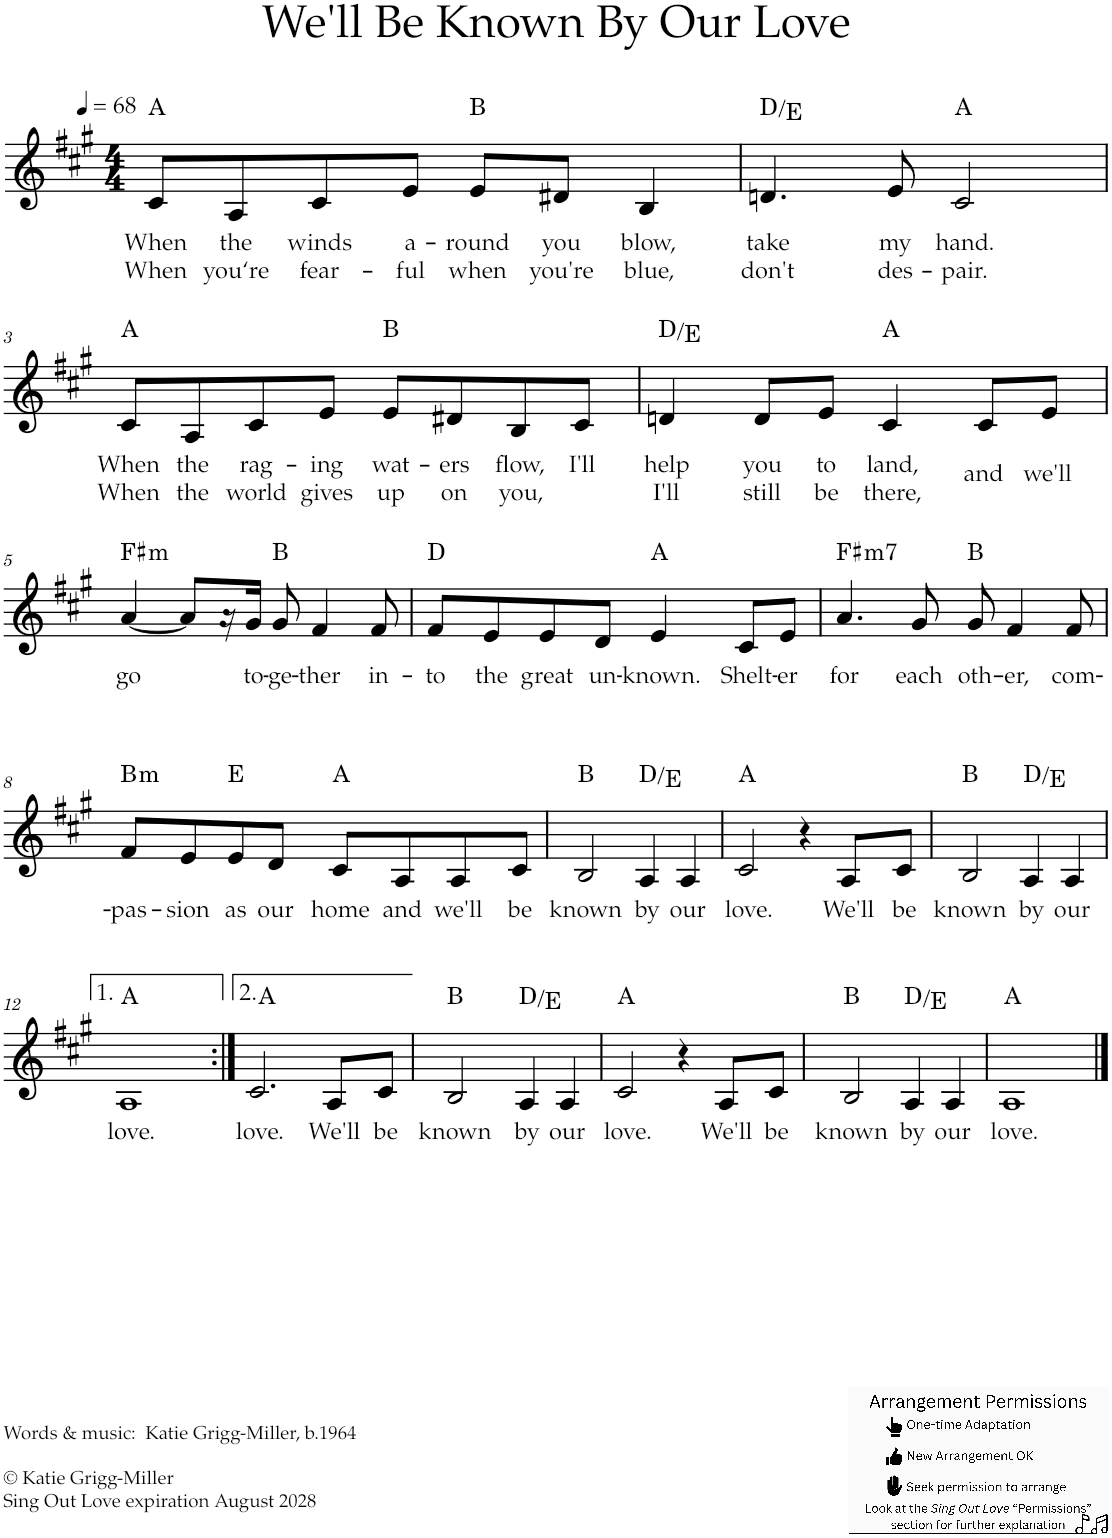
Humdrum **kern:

**kern	**text	**text	**harte
*part1	*part1	*part1	*part1
*staff1	*staff1	*staff1	*
*I"Voice	*	*	*
*I'Voice	*	*	*
*clefG2	*	*	*
*k[f#c#g#]	*	*	*
*M4/4	*	*	*
*MM68	*	*	*
=1	=1	=1	=1
!	!LO:LY:b	!LO:LY:b	!
8c#/L	When	When	A:maj
!	!LO:LY:b	!LO:LY:b	!
8A/	the	you‘re	.
!	!LO:LY:b	!LO:LY:b	!
8c#/	winds	fear-	.
!	!LO:LY:b	!LO:LY:b	!
8e/J	a-	-ful	.
!	!LO:LY:b	!LO:LY:b	!
8e/L	-round	when	B:maj
!	!LO:LY:b	!LO:LY:b	!
8d#X/J	you	you're	.
!	!LO:LY:b	!LO:LY:b	!
4B/	blow,	blue,	.
=2	=2	=2	=2
!	!LO:LY:b	!LO:LY:b	!
4.dn/	take	don't	D:maj/2
!	!LO:LY:b	!LO:LY:b	!
8e/	my	des-	.
!	!LO:LY:b	!LO:LY:b	!
2c#/	hand.	-pair.	A:maj
!!LO:LB:g=z
=3	=3	=3	=3
!	!LO:LY:b	!LO:LY:b	!
8c#/L	When	When	A:maj
!	!LO:LY:b	!LO:LY:b	!
8A/	the	the	.
!	!LO:LY:b	!LO:LY:b	!
8c#/	rag-	world	.
!	!LO:LY:b	!LO:LY:b	!
8e/J	-ing	gives	.
!	!LO:LY:b	!LO:LY:b	!
8e/L	wat-	up	B:maj
!	!LO:LY:b	!LO:LY:b	!
8d#X/	-ers	on	.
!	!LO:LY:b	!LO:LY:b	!
8B/	flow,	you,	.
!	!LO:LY:b	!	!
8c#/J	I'll	.	.
=4	=4	=4	=4
!	!LO:LY:b	!LO:LY:b	!
4dn/	help	I'll	D:maj/2
!	!LO:LY:b	!LO:LY:b	!
8d/L	you	still	.
!	!LO:LY:b	!LO:LY:b	!
8e/J	to	be	.
!	!LO:LY:b	!LO:LY:b	!
4c#/	land,	there,	A:maj
!	!LO:LY:b	!	!
8c#/L	and	.	.
!	!LO:LY:b	!	!
8e/J	we'll	.	.
!!LO:LB:g=z
=5	=5	=5	=5
!	!LO:LY:b	!	!LO:H:kt=m
[<4a/	go	.	F#:min
8a/L]	.	.	.
16ra	.	.	.
!	!LO:LY:b	!	!
16g#/JJ	to-	.	.
!	!LO:LY:b	!	!
8g#/	-ge-	.	B:maj
!	!LO:LY:b	!	!
4f#/	-ther	.	.
!	!LO:LY:b	!	!
8f#/	in-	.	.
=6	=6	=6	=6
!	!LO:LY:b	!	!
8f#/L	-to	.	D:maj
!	!LO:LY:b	!	!
8e/	the	.	.
!	!LO:LY:b	!	!
8e/	great	.	.
!	!LO:LY:b	!	!
8d/J	un-	.	.
!	!LO:LY:b	!	!
4e/	-known.	.	A:maj
!	!LO:LY:b	!	!
8c#/L	Shelt-	.	.
!	!LO:LY:b	!	!
8e/J	-er	.	.
=7	=7	=7	=7
!	!LO:LY:b	!	!LO:H:kt=m7
4.a/	for	.	F#:min7
!	!LO:LY:b	!	!
8g#/	each	.	.
!	!LO:LY:b	!	!
8g#/	oth-	.	B:maj
!	!LO:LY:b	!	!
4f#/	-er,	.	.
!	!LO:LY:b	!	!
8f#/	com-	.	.
!!LO:LB:g=z
=8	=8	=8	=8
!	!LO:LY:b	!	!LO:H:kt=m
8f#/L	-pas-	.	B:min
!	!LO:LY:b	!	!
8e/	-sion	.	.
!	!LO:LY:b	!	!
8e/	as	.	E:maj
!	!LO:LY:b	!	!
8d/J	our	.	.
!	!LO:LY:b	!	!
8c#/L	home	.	A:maj
!	!LO:LY:b	!	!
8A/	and	.	.
!	!LO:LY:b	!	!
8A/	we'll	.	.
!	!LO:LY:b	!	!
8c#/J	be	.	.
=9	=9	=9	=9
!	!LO:LY:b	!	!
2B/	known	.	B:maj
!	!LO:LY:b	!	!
4A/	by	.	D:maj/2
!	!LO:LY:b	!	!
4A/	our	.	.
=10	=10	=10	=10
!	!LO:LY:b	!	!
2c#/	love.	.	A:maj
4r	.	.	.
!	!LO:LY:b	!	!
8A/L	We'll	.	.
!	!LO:LY:b	!	!
8c#/J	be	.	.
=11	=11	=11	=11
!	!LO:LY:b	!	!
2B/	known	.	B:maj
!	!LO:LY:b	!	!
4A/	by	.	D:maj/2
!	!LO:LY:b	!	!
4A/	our	.	.
!!LO:LB:g=z
=12	=12	=12	=12
!	!LO:LY:b	!	!
1A	love.	.	A:maj
=13:|!	=13:|!	=13:|!	=13:|!
!	!LO:LY:b	!	!
*^	*	*	*
2.c#/	8ryy	love.	.	.
.	2..ryy	.	.	A:maj
!	!	!LO:LY:b	!	!
8A/L	.	We'll	.	.
!	!	!LO:LY:b	!	!
8c#/J	.	be	.	.
=14	=14	=14	=14	=14
!	!	!LO:LY:b	!	!
*v	*v	*	*	*
2B/	known	.	B:maj
!	!LO:LY:b	!	!
4A/	by	.	D:maj/2
!	!LO:LY:b	!	!
4A/	our	.	.
=15	=15	=15	=15
!	!LO:LY:b	!	!
2c#/	love.	.	A:maj
4r	.	.	.
!	!LO:LY:b	!	!
8A/L	We'll	.	.
!	!LO:LY:b	!	!
8c#/J	be	.	.
=16	=16	=16	=16
!	!LO:LY:b	!	!
2B/	known	.	B:maj
!	!LO:LY:b	!	!
4A/	by	.	D:maj/2
!	!LO:LY:b	!	!
4A/	our	.	.
=17	=17	=17	=17
!	!LO:LY:b	!	!
1A	love.	.	A:maj
==	==	==	==
*-	*-	*-	*-
